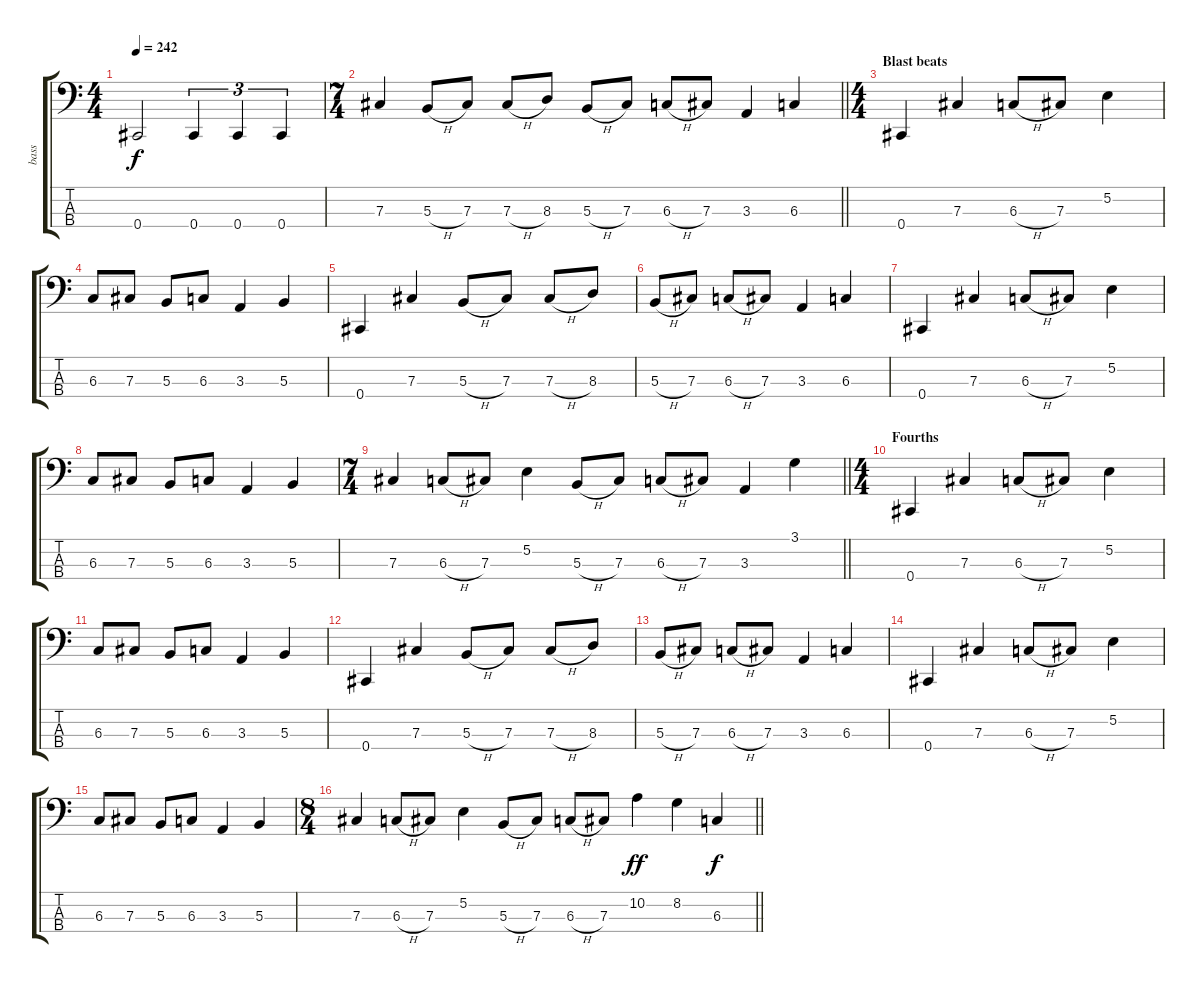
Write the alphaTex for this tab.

\track ("bass" "bass") {instrument electricbasspick}
\staff {score tabs}
\tuning (E2 B1 Gb1 Db1) {hide}
\ts (4 4)
\tempo 242
\clef f4
\ks c
0.4{t}.2{dy f} 0.4.4{tu (3 2)} 0.4.4{tu (3 2)} 0.4.4{tu (3 2)} |
\ts (7 4)
\barLineRight lightlight
7.3.4 5.3{h}.8 7.3.8 7.3{h}.8 8.3.8 5.3{h}.8 7.3.8 6.3{h}.8 7.3.8 3.3.4 6.3.4 |
\ts (4 4)
\section ("" "Blast beats")
0.4.4 7.3.4 6.3{h}.8 7.3.8 5.2.4 |
6.3.8 7.3.8 5.3.8 6.3.8 3.3.4 5.3.4 |
0.4.4 7.3.4 5.3{h}.8 7.3.8 7.3{h}.8 8.3.8 |
5.3{h}.8 7.3.8 6.3{h}.8 7.3.8 3.3.4 6.3.4 |
0.4.4 7.3.4 6.3{h}.8 7.3.8 5.2.4 |
6.3.8 7.3.8 5.3.8 6.3.8 3.3.4 5.3.4 |
\ts (7 4)
\barLineRight lightlight
7.3.4 6.3{h}.8 7.3.8 5.2.4 5.3{h}.8 7.3.8 6.3{h}.8 7.3.8 3.3.4 3.1.4 |
\ts (4 4)
\section ("" "Fourths")
0.4.4 7.3.4 6.3{h}.8 7.3.8 5.2.4 |
6.3.8 7.3.8 5.3.8 6.3.8 3.3.4 5.3.4 |
0.4.4 7.3.4 5.3{h}.8 7.3.8 7.3{h}.8 8.3.8 |
5.3{h}.8 7.3.8 6.3{h}.8 7.3.8 3.3.4 6.3.4 |
0.4.4 7.3.4 6.3{h}.8 7.3.8 5.2.4 |
6.3.8 7.3.8 5.3.8 6.3.8 3.3.4 5.3.4 |
\ts (8 4)
\barLineRight lightlight
7.3.4 6.3{h}.8 7.3.8 5.2.4 5.3{h}.8 7.3.8 6.3{h}.8 7.3.8 10.2.4{dy ff} 8.2.4 6.3.4{dy f}
